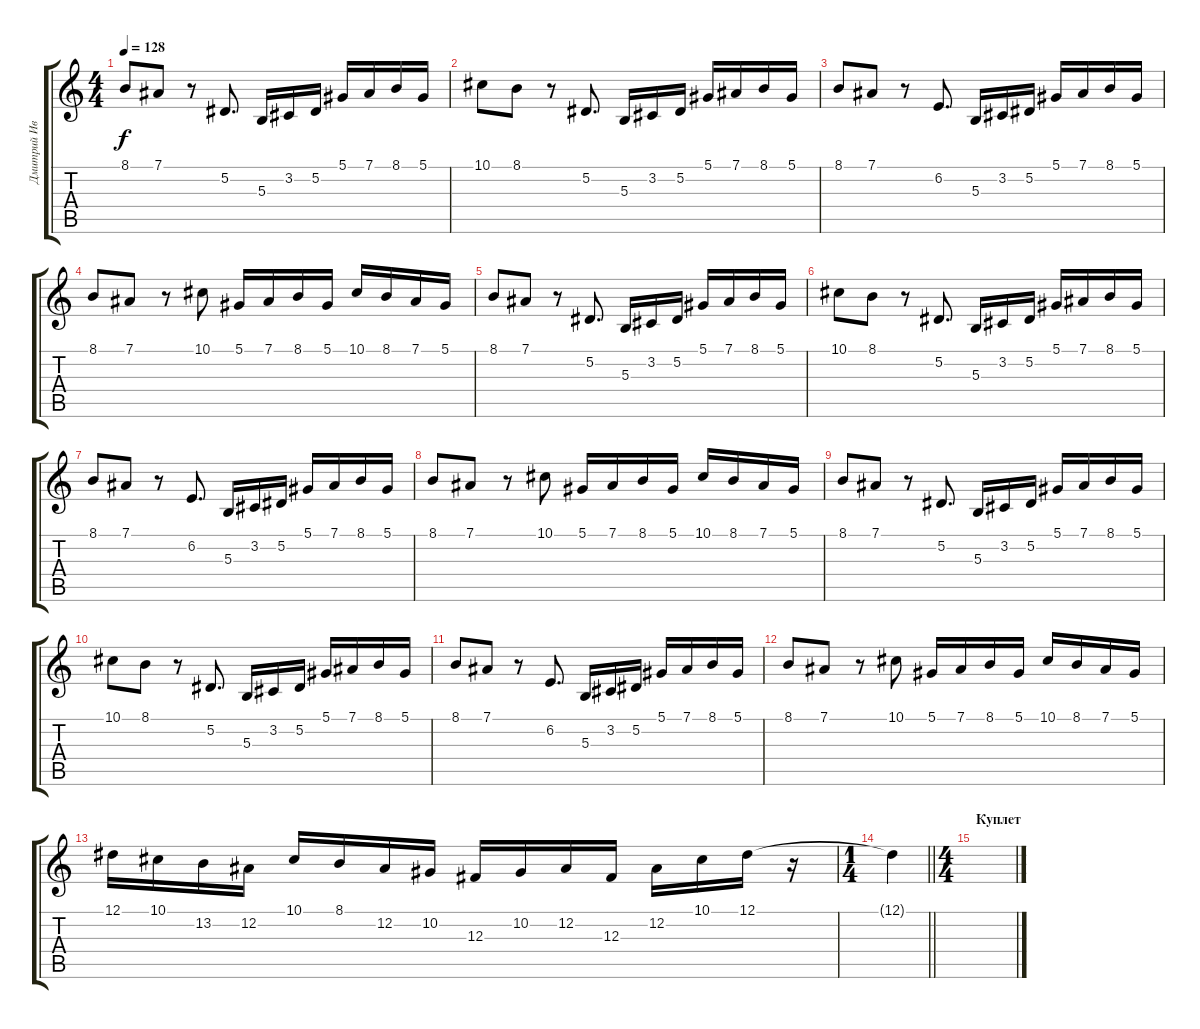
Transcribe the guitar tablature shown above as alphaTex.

\track ("Дмитрий Иванов" "Дмитрий Ив") {instrument clavinet}
\staff {score tabs}
\tuning (Eb4 Bb3 Gb3 Db3 Ab2 Eb2) {hide}
\ts (4 4)
\tempo 128
\clef g2
\ks c
8.1.8{dy f instrument clavinet} 7.1.8 r.8 5.2.8{d} 5.3.16 3.2.16 5.2.16 5.1.16 7.1.16 8.1.16 5.1.16 |
10.1.8 8.1.8 r.8 5.2.8{d} 5.3.16 3.2.16 5.2.16 5.1.16 7.1.16 8.1.16 5.1.16 |
8.1.8 7.1.8 r.8 6.2.8{d} 5.3.16 3.2.16 5.2.16 5.1.16 7.1.16 8.1.16 5.1.16 |
8.1.8 7.1.8 r.8 10.1.8 5.1.16 7.1.16 8.1.16 5.1.16 10.1.16 8.1.16 7.1.16 5.1.16 |
8.1.8 7.1.8 r.8 5.2.8{d} 5.3.16 3.2.16 5.2.16 5.1.16 7.1.16 8.1.16 5.1.16 |
10.1.8 8.1.8 r.8 5.2.8{d} 5.3.16 3.2.16 5.2.16 5.1.16 7.1.16 8.1.16 5.1.16 |
8.1.8 7.1.8 r.8 6.2.8{d} 5.3.16 3.2.16 5.2.16 5.1.16 7.1.16 8.1.16 5.1.16 |
8.1.8 7.1.8 r.8 10.1.8 5.1.16 7.1.16 8.1.16 5.1.16 10.1.16 8.1.16 7.1.16 5.1.16 |
8.1.8 7.1.8 r.8 5.2.8{d} 5.3.16 3.2.16 5.2.16 5.1.16 7.1.16 8.1.16 5.1.16 |
10.1.8 8.1.8 r.8 5.2.8{d} 5.3.16 3.2.16 5.2.16 5.1.16 7.1.16 8.1.16 5.1.16 |
8.1.8 7.1.8 r.8 6.2.8{d} 5.3.16 3.2.16 5.2.16 5.1.16 7.1.16 8.1.16 5.1.16 |
8.1.8 7.1.8 r.8 10.1.8 5.1.16 7.1.16 8.1.16 5.1.16 10.1.16 8.1.16 7.1.16 5.1.16 |
12.1.16 10.1.16 13.2.16 12.2.16 10.1.16 8.1.16 12.2.16 10.2.16 12.3.16 10.2.16 12.2.16 12.3.16 12.2.16 10.1.16 12.1.16 r.16 |
\ts (1 4)
\barLineRight lightlight
12.1{t}.4 |
\ts (4 4)
\section ("" "Куплет")
